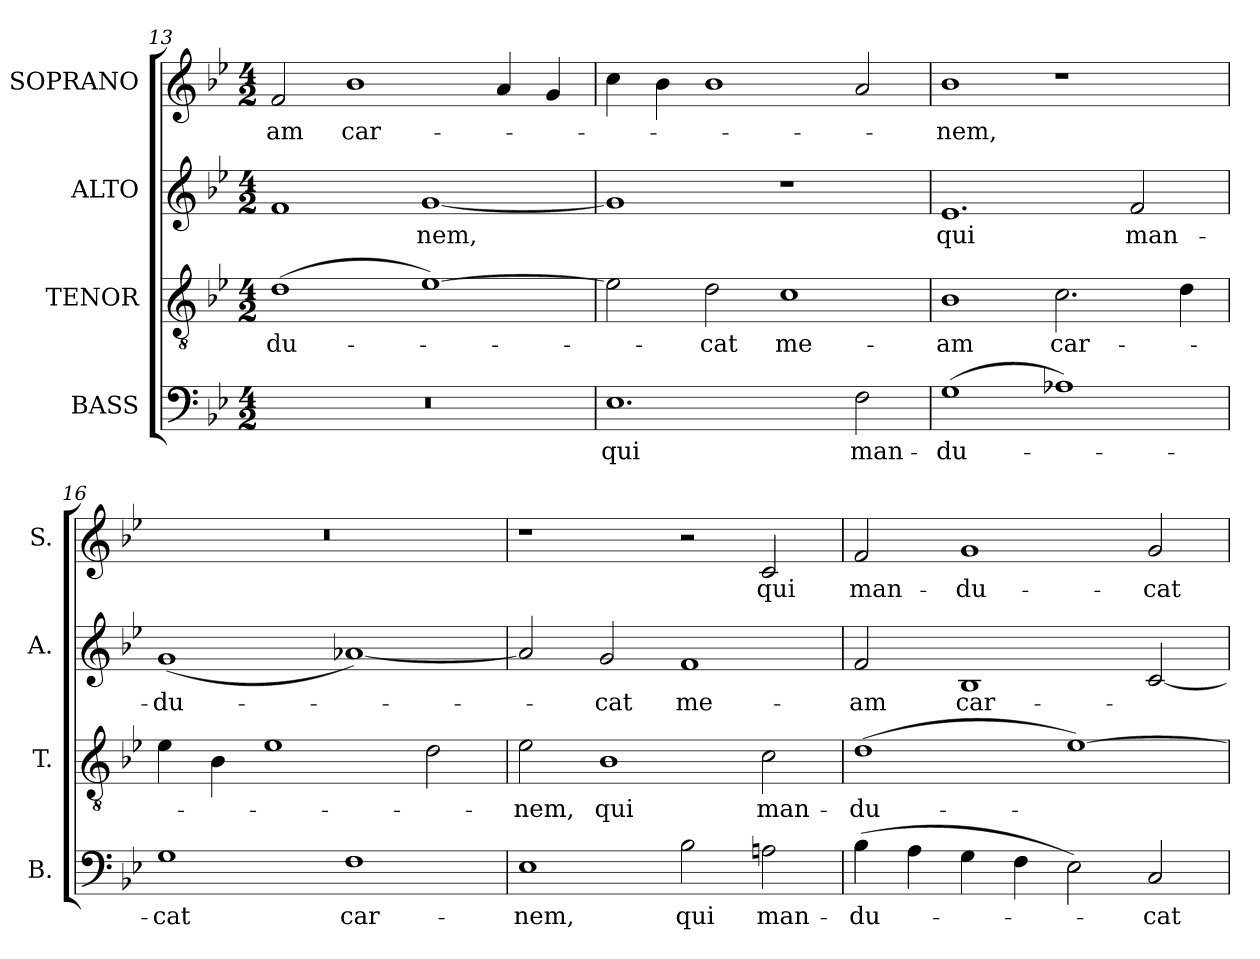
**kern	**text	**kern	**text	**kern	**text	**kern	**text
*part4	*part4	*part3	*part3	*part2	*part2	*part1	*part1
*staff4	*staff4	*staff3	*staff3	*staff2	*staff2	*staff1	*staff1
*I"BASS	*	*I"TENOR	*	*I"ALTO	*	*I"SOPRANO	*
*I'B.	*	*I'T.	*	*I'A.	*	*I'S.	*
*clefF4	*	*clefGv2	*	*clefG2	*	*clefG2	*
*	*	*ITrd7c12	*	*	*	*	*
*k[b-e-]	*	*k[b-e-]	*	*k[b-e-]	*	*k[b-e-]	*
*B-:	*	*B-:	*	*B-:	*	*B-:	*
*M4/2	*	*M4/2	*	*M4/2	*	*M4/2	*
=13	=13	=13	=13	=13	=13	=13	=13
!LO:N:vis=1	!	!	!	!	!	!	!
!	!	!	!LO:LY:b:color=#000000	!	!	!	!
!	!	!	!	!	!	!	!LO:LY:b:color=#000000
0r	.	(1Di	-du-	1fi	.	2fi/	-am
!	!	!	!	!	!	!	!LO:LY:b:color=#000000
.	.	.	.	.	.	1b-i	car-
!	!	!	!	!	!LO:LY:b:color=#000000	!	!
.	.	[1E-i)	.	[1gi	-nem,	.	.
.	.	.	.	.	.	4ai/	.
.	.	.	.	.	.	4gi/	.
=14	=14	=14	=14	=14	=14	=14	=14
!	!LO:LY:b:color=#000000	!	!	!	!	!	!
1.E-i	qui	2E-i\]	.	1gi]	.	4cci\	.
.	.	.	.	.	.	4b-i\	.
!	!	!	!LO:LY:b:color=#000000	!	!	!	!
.	.	2Di\	-cat	.	.	1b-i	.
!	!	!	!LO:LY:b:color=#000000	!	!	!	!
.	.	1Ci	me-	1r	.	.	.
!	!LO:LY:b:color=#000000	!	!	!	!	!	!
2Fi\	man-	.	.	.	.	2ai/	.
=15	=15	=15	=15	=15	=15	=15	=15
!	!LO:LY:b:color=#000000	!	!	!	!	!	!
!	!	!	!LO:LY:b:color=#000000	!	!	!	!
!	!	!	!	!	!LO:LY:b:color=#000000	!	!
!	!	!	!	!	!	!	!LO:LY:b:color=#000000
(1Gi	-du-	1BB-i	-am	1.e-i	qui	1b-i	-nem,
!	!	!	!LO:LY:b:color=#000000	!	!	!	!
1A-Xi)	.	2.Ci\	car-	.	.	1r	.
!	!	!	!	!	!LO:LY:b:color=#000000	!	!
.	.	.	.	2fi/	man-	.	.
.	.	4Di\	.	.	.	.	.
=16	=16	=16	=16	=16	=16	=16	=16
!	!LO:LY:b:color=#000000	!	!	!	!	!	!
!	!	!	!	!	!LO:LY:b:color=#000000	!LO:N:vis=1	!
1Gi	-cat	4E-i\	.	(1gi	-du-	0r	.
.	.	4BB-i\	.	.	.	.	.
.	.	1E-i	.	.	.	.	.
!	!LO:LY:b:color=#000000	!	!	!	!	!	!
1Fi	car-	.	.	[1a-Xi)	.	.	.
.	.	2Di\	.	.	.	.	.
!!LO:PB:g=z
=17	=17	=17	=17	=17	=17	=17	=17
!	!LO:LY:b:color=#000000	!	!	!	!	!	!
!	!	!	!LO:LY:b:color=#000000	!	!	!	!
1E-i	-nem,	2E-i\	-nem,	2a-i/]	.	1r	.
!	!	!	!LO:LY:b:color=#000000	!	!	!	!
!	!	!	!	!	!LO:LY:b:color=#000000	!	!
.	.	1BB-i	qui	2gi/	-cat	.	.
!	!LO:LY:b:color=#000000	!	!	!	!	!	!
!	!	!	!	!	!LO:LY:b:color=#000000	!	!
2B-i\	qui	.	.	1fi	me-	2r	.
!	!LO:LY:b:color=#000000	!	!	!	!	!	!
!	!	!	!LO:LY:b:color=#000000	!	!	!	!
!	!	!	!	!	!	!	!LO:LY:b:color=#000000
2Ani\	man-	2Ci\	man-	.	.	2ci/	qui
=18	=18	=18	=18	=18	=18	=18	=18
!	!LO:LY:b:color=#000000	!	!	!	!	!	!
!	!	!	!LO:LY:b:color=#000000	!	!	!	!
!	!	!	!	!	!LO:LY:b:color=#000000	!	!
!	!	!	!	!	!	!	!LO:LY:b:color=#000000
(4B-i\	-du-	(1Di	-du-	2fi/	-am	2fi/	man-
4Ai\	.	.	.	.	.	.	.
!	!	!	!	!	!LO:LY:b:color=#000000	!	!
!	!	!	!	!	!	!	!LO:LY:b:color=#000000
4Gi\	.	.	.	1B-i	car-	1gi	-du-
4Fi\	.	.	.	.	.	.	.
2E-i\)	.	[1E-i)	.	.	.	.	.
!	!LO:LY:b:color=#000000	!	!	!	!	!	!
!	!	!	!	!	!	!	!LO:LY:b:color=#000000
2Ci/	-cat	.	.	[2ci/	.	2gi/	-cat
=	=	=	=	=	=	=	=
*-	*-	*-	*-	*-	*-	*-	*-
